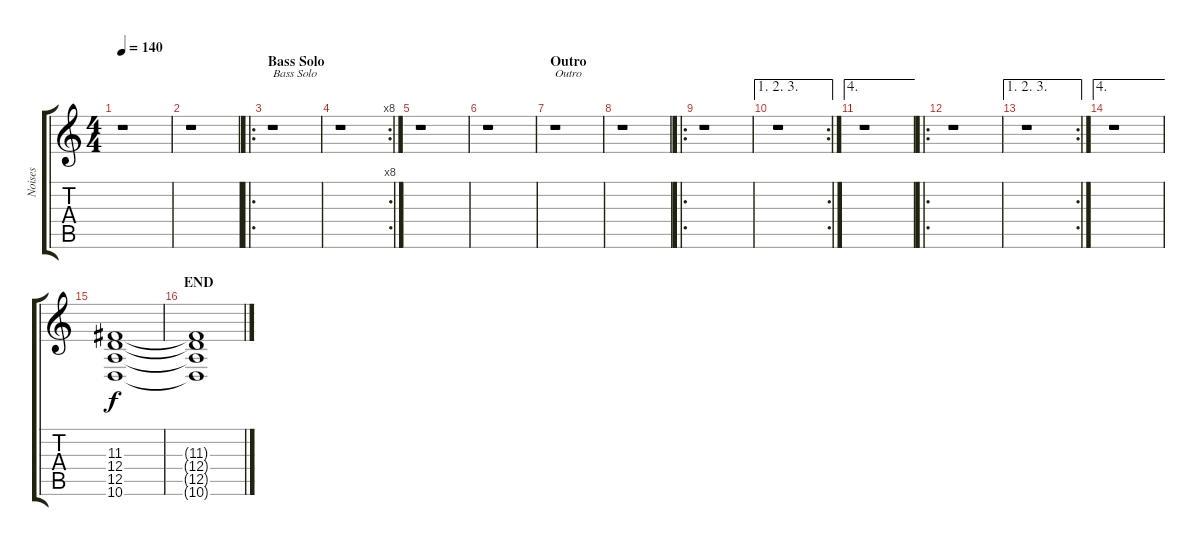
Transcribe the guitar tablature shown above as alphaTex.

\track ("Noises" "Noises") {instrument guitarfretnoise}
\staff {score tabs}
\tuning (E4 B3 G3 D3 A2 E2) {hide}
\ts (4 4)
\tempo 140
\clef g2
\ks c
r.1{dy f} |
r.1 |
\ro
\section ("" "Bass Solo")
r.1{txt "Bass Solo"} |
\rc 8
r.1 |
r.1 |
r.1 |
\section ("" "Outro")
r.1{txt "Outro"} |
r.1 |
\ro
r.1 |
\ae (1 2 3)
\rc 2
r.1 |
\ae 4
r.1 |
\ro
r.1 |
\ae (1 2 3)
\rc 2
r.1 |
\ae 4
r.1 |
(11.3 12.4 12.5 10.6).1 |
\section ("" "END")
(11.3{t} 12.4{t} 12.5{t} 10.6{t}).1
